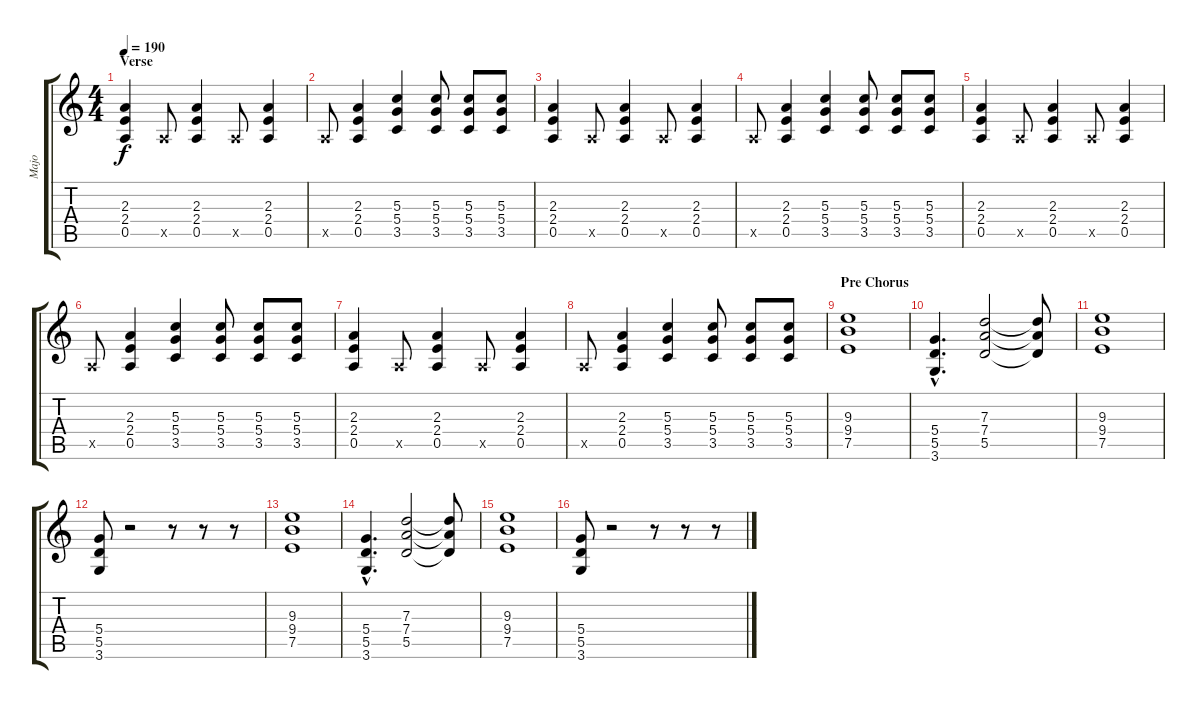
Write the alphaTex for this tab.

\track ("Majo" "Majo") {instrument electricguitarclean}
\staff {score tabs}
\tuning (E4 B3 G3 D3 A2 E2) {hide}
\ts (4 4)
\section ("" "Verse")
\tempo 190
\clef g2
\ks c
(2.3 2.4 0.5).4{dy f} 0.5{x}.8 (2.3 2.4 0.5).4 0.5{x}.8 (2.3 2.4 0.5).4 |
0.5{x}.8 (2.3 2.4 0.5).4 (5.3 5.4 3.5).4 (5.3 5.4 3.5).8 (5.3 5.4 3.5).8 (5.3 5.4 3.5).8 |
(2.3 2.4 0.5).4 0.5{x}.8 (2.3 2.4 0.5).4 0.5{x}.8 (2.3 2.4 0.5).4 |
0.5{x}.8 (2.3 2.4 0.5).4 (5.3 5.4 3.5).4 (5.3 5.4 3.5).8 (5.3 5.4 3.5).8 (5.3 5.4 3.5).8 |
(2.3 2.4 0.5).4 0.5{x}.8 (2.3 2.4 0.5).4 0.5{x}.8 (2.3 2.4 0.5).4 |
0.5{x}.8 (2.3 2.4 0.5).4 (5.3 5.4 3.5).4 (5.3 5.4 3.5).8 (5.3 5.4 3.5).8 (5.3 5.4 3.5).8 |
(2.3 2.4 0.5).4 0.5{x}.8 (2.3 2.4 0.5).4 0.5{x}.8 (2.3 2.4 0.5).4 |
0.5{x}.8 (2.3 2.4 0.5).4 (5.3 5.4 3.5).4 (5.3 5.4 3.5).8 (5.3 5.4 3.5).8 (5.3 5.4 3.5).8 |
\section ("" "Pre Chorus")
(9.3 9.4 7.5).1{instrument distortionguitar} |
(5.4{hac} 5.5{hac} 3.6{hac}).4{d} (7.3 7.4 5.5).2 (7.3{t} 7.4{t} 5.5{t}).8 |
(9.3 9.4 7.5).1{instrument distortionguitar} |
(5.4 5.5 3.6).8 r.2 r.8 r.8 r.8 |
(9.3 9.4 7.5).1{instrument distortionguitar} |
(5.4{hac} 5.5{hac} 3.6{hac}).4{d} (7.3 7.4 5.5).2 (7.3{t} 7.4{t} 5.5{t}).8 |
(9.3 9.4 7.5).1{instrument distortionguitar} |
(5.4 5.5 3.6).8 r.2 r.8 r.8 r.8
